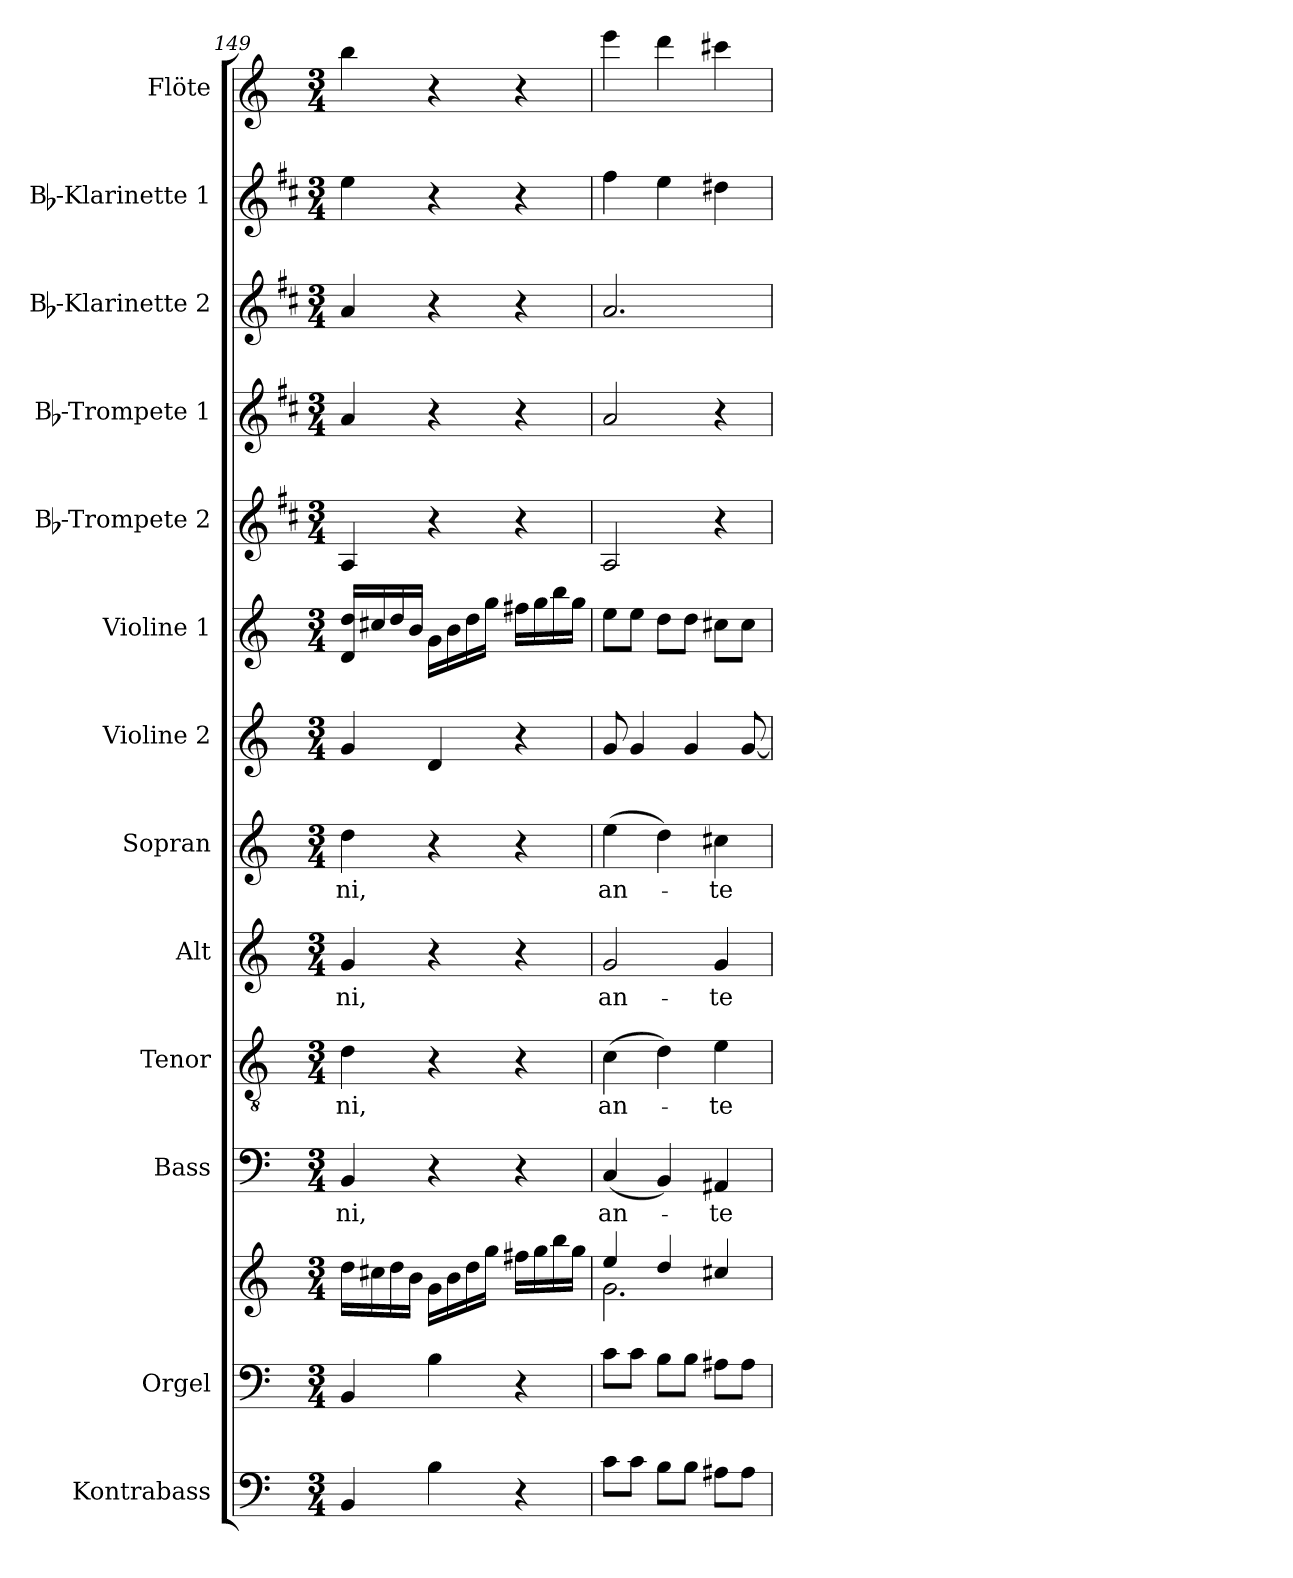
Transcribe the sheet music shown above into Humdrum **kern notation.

**kern	**kern	**kern	**kern	**text	**kern	**text	**kern	**text	**kern	**text	**kern	**kern	**kern	**kern	**kern	**kern	**kern
*part13	*part12	*part12	*part11	*part11	*part10	*part10	*part9	*part9	*part8	*part8	*part7	*part6	*part5	*part4	*part3	*part2	*part1
*staff14	*staff13	*staff12	*staff11	*staff11	*staff10	*staff10	*staff9	*staff9	*staff8	*staff8	*staff7	*staff6	*staff5	*staff4	*staff3	*staff2	*staff1
*I"Kontrabass	*I"Orgel	*	*I"Bass	*	*I"Tenor	*	*I"Alt	*	*I"Sopran	*	*I"Violine 2	*I"Violine 1	*I"Bb-Trompete 2	*I"Bb-Trompete 1	*I"Bb-Klarinette 2	*I"Bb-Klarinette 1	*I"Flöte
*I'Kb.	*I'Org.	*	*I'B.	*	*I'T.	*	*I'A.	*	*I'S.	*	*I'Vl. 2	*I'Vl. 1	*I'Bb Trp. 2	*I'Bb Trp. 1	*I'Bb Kl. 2	*I'Bb Kl. 1	*I'Fl.
*clefF4	*clefF4	*clefG2	*clefF4	*	*clefGv2	*	*clefG2	*	*clefG2	*	*clefG2	*clefG2	*clefG2	*clefG2	*clefG2	*clefG2	*clefG2
*ITrd7c12	*	*	*	*	*	*	*	*	*	*	*	*	*ITrd1c2	*ITrd1c2	*ITrd1c2	*ITrd1c2	*
*k[]	*k[]	*k[]	*k[]	*	*k[]	*	*k[]	*	*k[]	*	*k[]	*k[]	*k[]	*k[]	*k[]	*k[]	*k[]
*C:	*C:	*C:	*C:	*	*C:	*	*C:	*	*C:	*	*C:	*C:	*C:	*C:	*C:	*C:	*C:
*M3/4	*M3/4	*M3/4	*M3/4	*	*M3/4	*	*M3/4	*	*M3/4	*	*M3/4	*M3/4	*M3/4	*M3/4	*M3/4	*M3/4	*M3/4
=149	=149	=149	=149	=149	=149	=149	=149	=149	=149	=149	=149	=149	=149	=149	=149	=149	=149
!	!	!	!	!LO:LY:b	!	!LO:LY:b	!	!LO:LY:b	!	!LO:LY:b	!	!	!	!	!	!	!
4BBB/	4BB/	16dd\LL	4BB/	-ni,	4d\	-ni,	4g/	-ni,	4dd\	-ni,	4g/	16d/ 16dd/LL	4G/	4g/	4g/	4dd\	4bb\
.	.	16cc#X\	.	.	.	.	.	.	.	.	.	16cc#X/	.	.	.	.	.
.	.	16dd\	.	.	.	.	.	.	.	.	.	16dd/	.	.	.	.	.
.	.	16b\JJ	.	.	.	.	.	.	.	.	.	16b/JJ	.	.	.	.	.
4BB\	4B\	16g\LL	4r	.	4r	.	4r	.	4r	.	4d/	16g\LL	4r	4r	4r	4r	4r
.	.	16b\	.	.	.	.	.	.	.	.	.	16b\	.	.	.	.	.
.	.	16dd\	.	.	.	.	.	.	.	.	.	16dd\	.	.	.	.	.
.	.	16gg\JJ	.	.	.	.	.	.	.	.	.	16gg\JJ	.	.	.	.	.
4r	4r	16ff#X\LL	4r	.	4r	.	4r	.	4r	.	4r	16ff#X\LL	4r	4r	4r	4r	4r
.	.	16gg\	.	.	.	.	.	.	.	.	.	16gg\	.	.	.	.	.
.	.	16bb\	.	.	.	.	.	.	.	.	.	16bb\	.	.	.	.	.
.	.	16gg\JJ	.	.	.	.	.	.	.	.	.	16gg\JJ	.	.	.	.	.
=150	=150	=150	=150	=150	=150	=150	=150	=150	=150	=150	=150	=150	=150	=150	=150	=150	=150
*	*	*^	*	*	*	*	*	*	*	*	*	*	*	*	*	*	*
!	!	!	!	!	!LO:LY:b	!	!LO:LY:b	!	!LO:LY:b	!	!LO:LY:b	!	!	!	!	!	!	!
8C\L	8c\L	4ee/	2.g\	(<4C/	an-	(>4c\	an-	2g/	an-	(>4ee\	an-	8g/	8ee\L	2G/	2g/	2.g/	4ee\	4eee\
8C\J	8c\J	.	.	.	.	.	.	.	.	.	.	4g/	8ee\J	.	.	.	.	.
8BB\L	8B\L	4dd/	.	4BB/)	.	4d\)	.	.	.	4dd\)	.	.	8dd\L	.	.	.	4dd\	4ddd\
8BB\J	8B\J	.	.	.	.	.	.	.	.	.	.	4g/	8dd\J	.	.	.	.	.
!	!	!	!	!	!LO:LY:b	!	!LO:LY:b	!	!LO:LY:b	!	!LO:LY:b	!	!	!	!	!	!	!
8AA#X\L	8A#X\L	4cc#X/	.	4AA#X/	-te	4e\	-te	4g/	-te	4cc#X\	-te	.	8cc#X\L	4r	4r	.	4cc#X\	4ccc#X\
8AA#\J	8A#\J	.	.	.	.	.	.	.	.	.	.	[8g/	8cc#\J	.	.	.	.	.
*	*	*v	*v	*	*	*	*	*	*	*	*	*	*	*	*	*	*	*
=	=	=	=	=	=	=	=	=	=	=	=	=	=	=	=	=	=
*-	*-	*-	*-	*-	*-	*-	*-	*-	*-	*-	*-	*-	*-	*-	*-	*-	*-
